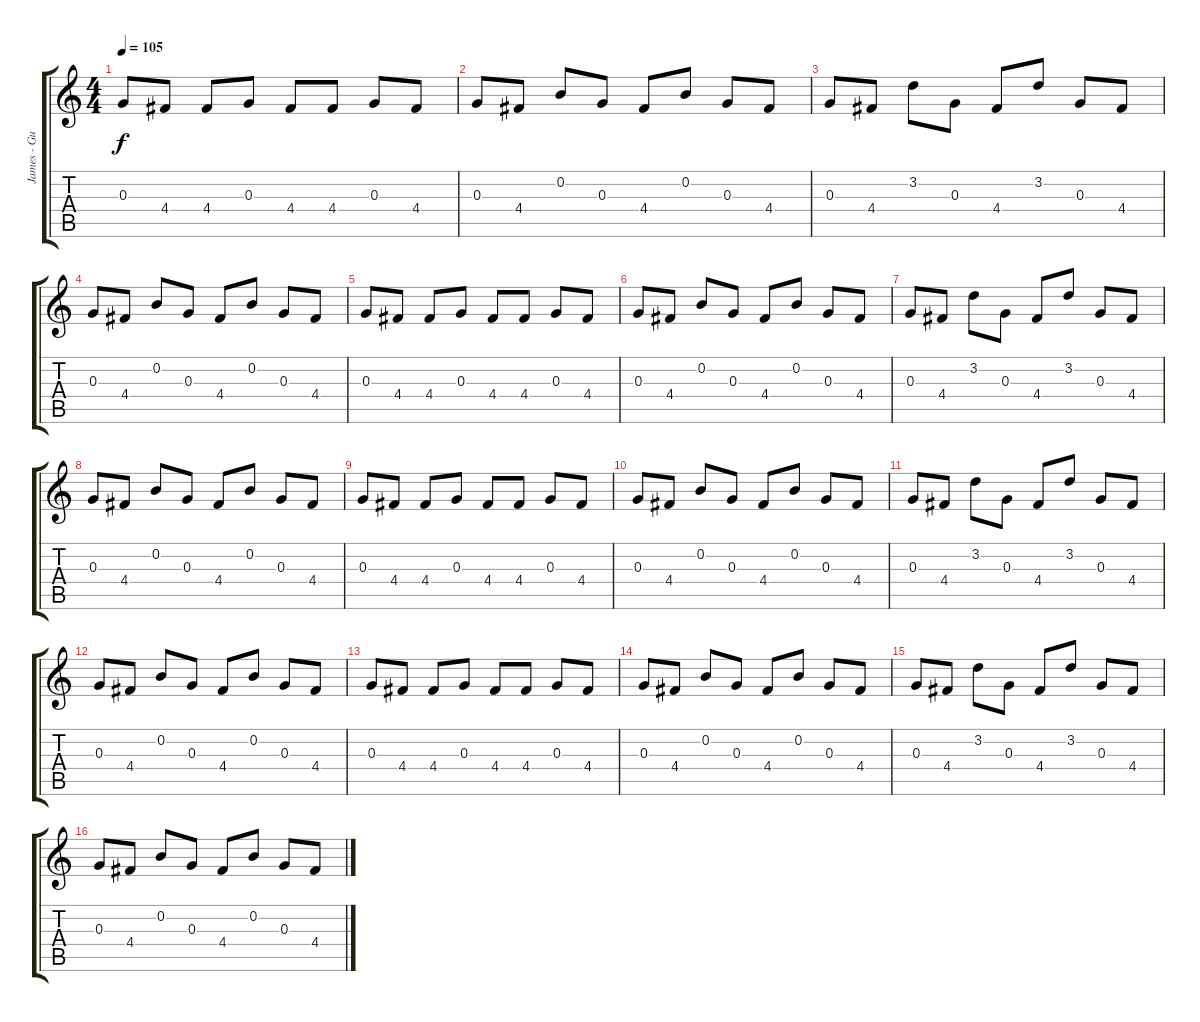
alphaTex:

\track ("James - Guitar 2" "James - Gu") {instrument electricguitarjazz}
\staff {score tabs}
\tuning (E4 B3 G3 D3 A2 E2) {hide}
\ts (4 4)
\tempo 105
\clef g2
\ks c
0.3.8{dy f} 4.4.8 4.4.8 0.3.8 4.4.8 4.4.8 0.3.8 4.4.8 |
0.3.8 4.4.8 0.2.8 0.3.8 4.4.8 0.2.8 0.3.8 4.4.8 |
0.3.8 4.4.8 3.2.8 0.3.8 4.4.8 3.2.8 0.3.8 4.4.8 |
0.3.8 4.4.8 0.2.8 0.3.8 4.4.8 0.2.8 0.3.8 4.4.8 |
0.3.8 4.4.8 4.4.8 0.3.8 4.4.8 4.4.8 0.3.8 4.4.8 |
0.3.8 4.4.8 0.2.8 0.3.8 4.4.8 0.2.8 0.3.8 4.4.8 |
0.3.8 4.4.8 3.2.8 0.3.8 4.4.8 3.2.8 0.3.8 4.4.8 |
0.3.8 4.4.8 0.2.8 0.3.8 4.4.8 0.2.8 0.3.8 4.4.8 |
0.3.8 4.4.8 4.4.8 0.3.8 4.4.8 4.4.8 0.3.8 4.4.8 |
0.3.8 4.4.8 0.2.8 0.3.8 4.4.8 0.2.8 0.3.8 4.4.8 |
0.3.8 4.4.8 3.2.8 0.3.8 4.4.8 3.2.8 0.3.8 4.4.8 |
0.3.8 4.4.8 0.2.8 0.3.8 4.4.8 0.2.8 0.3.8 4.4.8 |
0.3.8 4.4.8 4.4.8 0.3.8 4.4.8 4.4.8 0.3.8 4.4.8 |
0.3.8 4.4.8 0.2.8 0.3.8 4.4.8 0.2.8 0.3.8 4.4.8 |
0.3.8 4.4.8 3.2.8 0.3.8 4.4.8 3.2.8 0.3.8 4.4.8 |
0.3.8 4.4.8 0.2.8 0.3.8 4.4.8 0.2.8 0.3.8 4.4.8
